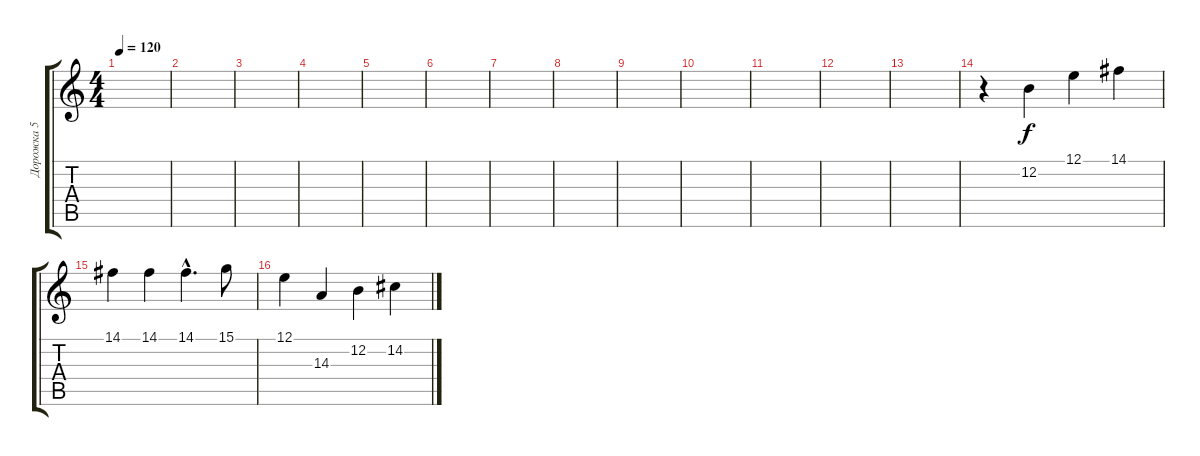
\track ("Дорожка 5" "Дорожка 5") {instrument violin}
\staff {score tabs}
\tuning (E4 B3 G3 D3 A2 E2) {hide}
\ts (4 4)
\tempo 120
\clef g2
\ks c
|
|
|
|
|
|
|
|
|
|
|
|
|
r.4 12.2.4 12.1.4 14.1.4 |
14.1.4 14.1.4 14.1{hac}.4{d} 15.1.8 |
12.1.4 14.3.4 12.2.4 14.2.4
